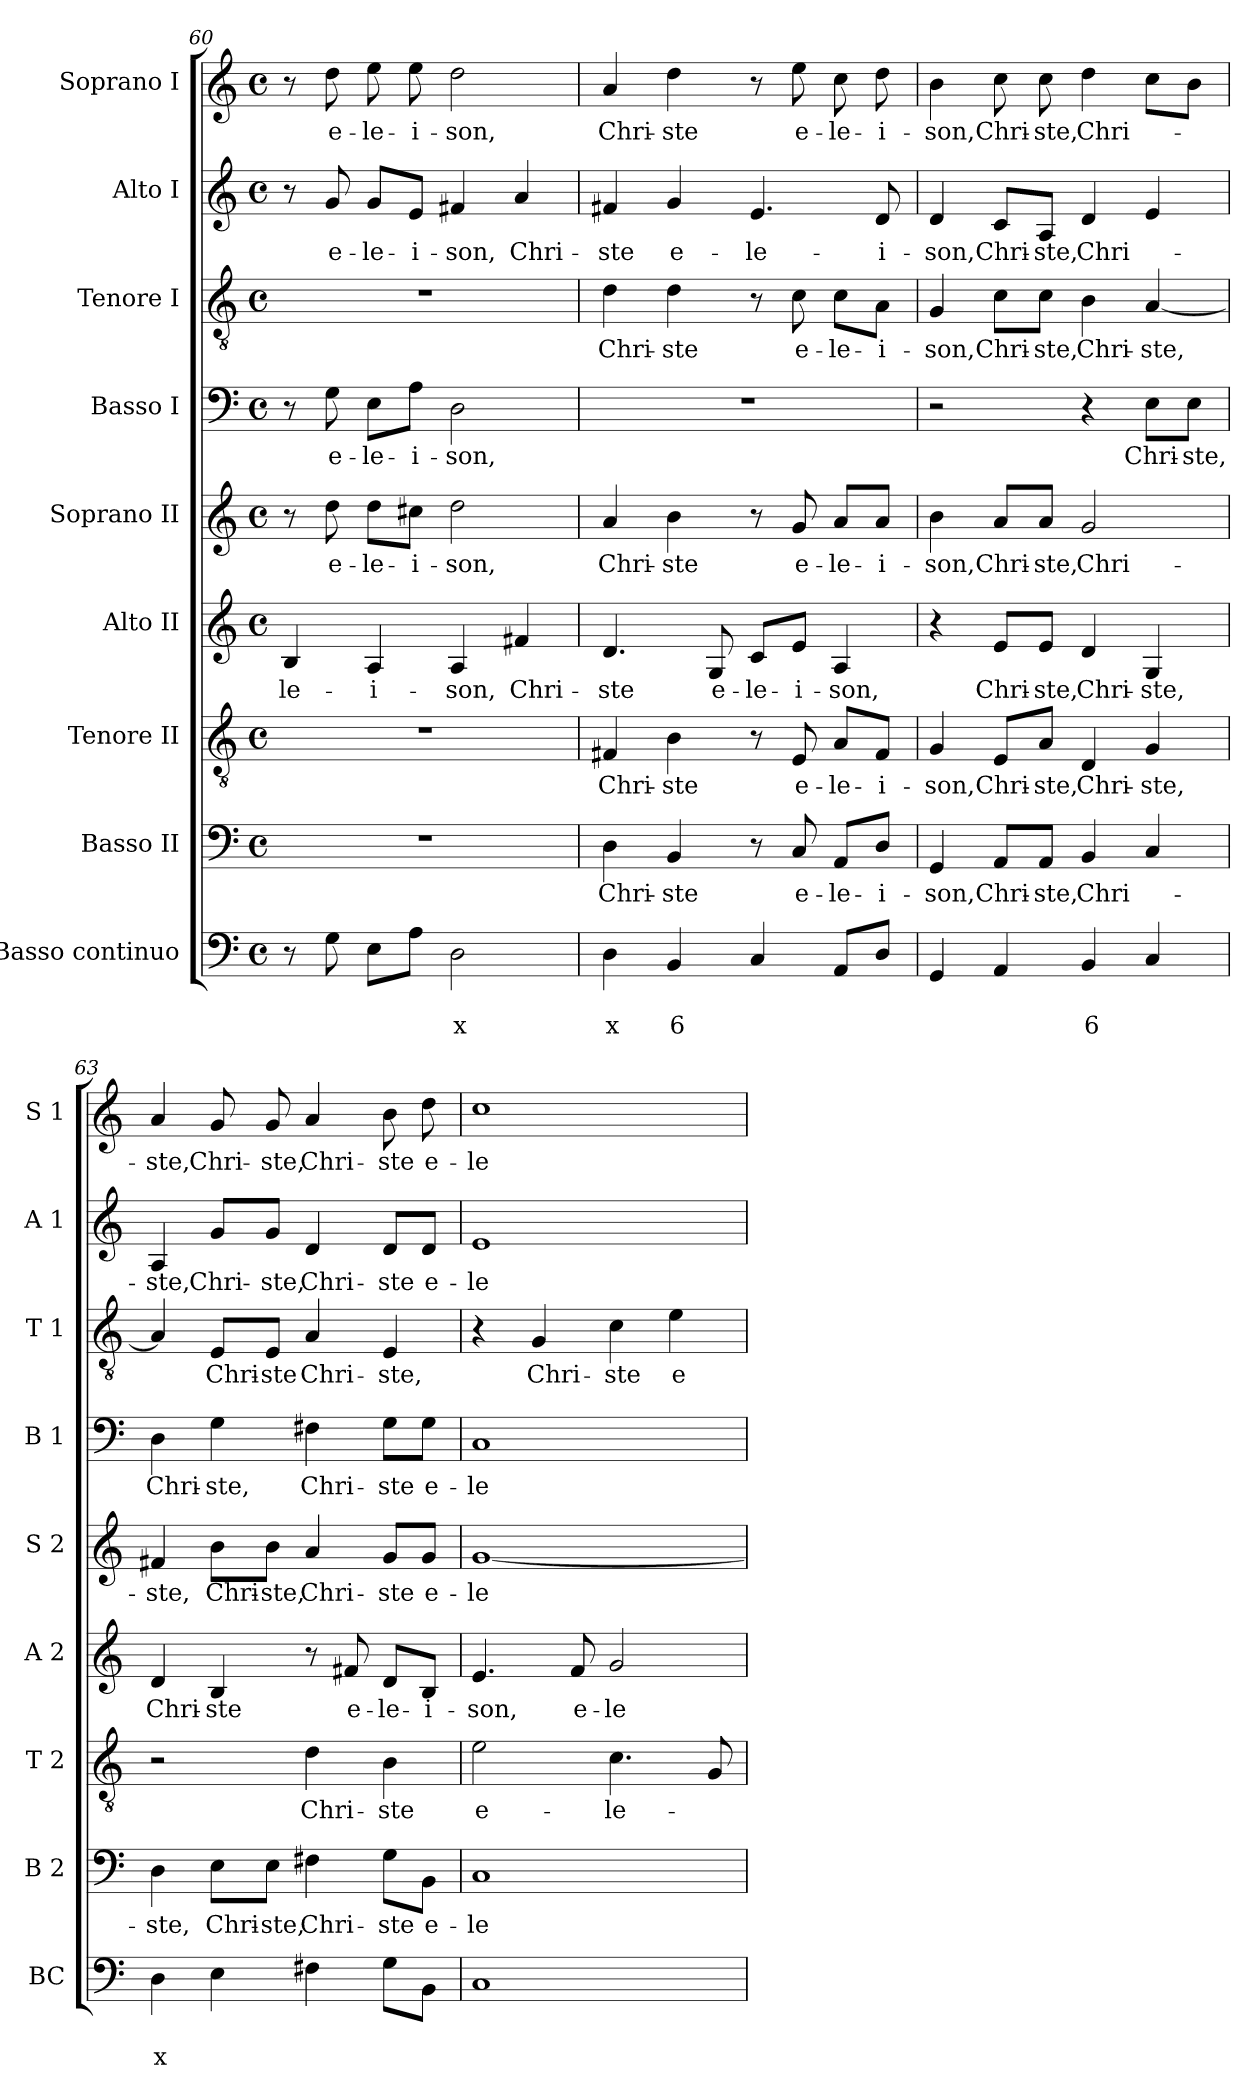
**kern	**text	**text	**kern	**text	**kern	**text	**kern	**text	**kern	**text	**kern	**text	**kern	**text	**kern	**text	**kern	**text
*part9	*part9	*part9	*part8	*part8	*part7	*part7	*part6	*part6	*part5	*part5	*part4	*part4	*part3	*part3	*part2	*part2	*part1	*part1
*staff9	*staff9	*staff9	*staff8	*staff8	*staff7	*staff7	*staff6	*staff6	*staff5	*staff5	*staff4	*staff4	*staff3	*staff3	*staff2	*staff2	*staff1	*staff1
*I"Basso continuo	*	*	*I"Basso II	*	*I"Tenore II	*	*I"Alto II	*	*I"Soprano II	*	*I"Basso I	*	*I"Tenore I	*	*I"Alto I	*	*I"Soprano I	*
*I'BC	*	*	*I'B 2	*	*I'T 2	*	*I'A 2	*	*I'S 2	*	*I'B 1	*	*I'T 1	*	*I'A 1	*	*I'S 1	*
*clefF4	*	*	*clefF4	*	*clefGv2	*	*clefG2	*	*clefG2	*	*clefF4	*	*clefGv2	*	*clefG2	*	*clefG2	*
*k[]	*	*	*k[]	*	*k[]	*	*k[]	*	*k[]	*	*k[]	*	*k[]	*	*k[]	*	*k[]	*
*C:	*	*	*C:	*	*C:	*	*C:	*	*C:	*	*C:	*	*C:	*	*C:	*	*C:	*
*M4/4	*	*	*M4/4	*	*M4/4	*	*M4/4	*	*M4/4	*	*M4/4	*	*M4/4	*	*M4/4	*	*M4/4	*
*met(c)	*	*	*met(c)	*	*met(c)	*	*met(c)	*	*met(c)	*	*met(c)	*	*met(c)	*	*met(c)	*	*met(c)	*
=60	=60	=60	=60	=60	=60	=60	=60	=60	=60	=60	=60	=60	=60	=60	=60	=60	=60	=60
!	!	!	!	!	!	!	!	!LO:LY:b	!	!	!	!	!	!	!	!	!	!
8r	.	.	1r	.	1r	.	4B/	-le-	8r	.	8r	.	1r	.	8r	.	8r	.
!	!	!	!	!	!	!	!	!	!	!LO:LY:b	!	!LO:LY:b	!	!	!	!LO:LY:b	!	!LO:LY:b
8G\	.	.	.	.	.	.	.	.	8dd\	e-	8G\	e-	.	.	8g/	e-	8dd\	e-
!	!	!	!	!	!	!	!	!LO:LY:b	!	!LO:LY:b	!	!LO:LY:b	!	!	!	!LO:LY:b	!	!LO:LY:b
8E\L	.	.	.	.	.	.	4A/	-i-	8dd\L	-le-	8E\L	-le-	.	.	8g/L	-le-	8ee\	-le-
!	!	!	!	!	!	!	!	!	!	!LO:LY:b	!	!LO:LY:b	!	!	!	!LO:LY:b	!	!LO:LY:b
8A\J	.	.	.	.	.	.	.	.	8cc#X\J	-i-	8A\J	-i-	.	.	8e/J	-i-	8ee\	-i-
!	!	!LO:LY:b	!	!	!	!	!	!LO:LY:b	!	!LO:LY:b	!	!LO:LY:b	!	!	!	!LO:LY:b	!	!LO:LY:b
2D\	.	x	.	.	.	.	4A/	-son,	2dd\	-son,	2D\	-son,	.	.	4f#X/	-son,	2dd\	-son,
!	!	!	!	!	!	!	!	!LO:LY:b	!	!	!	!	!	!	!	!LO:LY:b	!	!
.	.	.	.	.	.	.	4f#X/	Chri-	.	.	.	.	.	.	4a/	Chri-	.	.
=61	=61	=61	=61	=61	=61	=61	=61	=61	=61	=61	=61	=61	=61	=61	=61	=61	=61	=61
!	!	!LO:LY:b	!	!LO:LY:b	!	!LO:LY:b	!	!LO:LY:b	!	!LO:LY:b	!	!	!	!LO:LY:b	!	!LO:LY:b	!	!LO:LY:b
4D\	.	x	4D\	Chri-	4F#X/	Chri-	4.d/	-ste	4a/	Chri-	1r	.	4d\	Chri-	4f#X/	-ste	4a/	Chri-
!	!	!LO:LY:b	!	!LO:LY:b	!	!LO:LY:b	!	!	!	!LO:LY:b	!	!	!	!LO:LY:b	!	!LO:LY:b	!	!LO:LY:b
4BB/	.	6	4BB/	-ste	4B\	-ste	.	.	4b\	-ste	.	.	4d\	-ste	4g/	e-	4dd\	-ste
!	!	!	!	!	!	!	!	!LO:LY:b	!	!	!	!	!	!	!	!	!	!
.	.	.	.	.	.	.	8G/	e-	.	.	.	.	.	.	.	.	.	.
!	!	!	!	!	!	!	!	!LO:LY:b	!	!	!	!	!	!	!	!LO:LY:b	!	!
4C/	.	.	8r	.	8r	.	8c/L	-le-	8r	.	.	.	8r	.	4.e/	-le-	8r	.
!	!	!	!	!LO:LY:b	!	!LO:LY:b	!	!LO:LY:b	!	!LO:LY:b	!	!	!	!LO:LY:b	!	!	!	!LO:LY:b
.	.	.	8C/	e-	8E/	e-	8e/J	-i-	8g/	e-	.	.	8c\	e-	.	.	8ee\	e-
!	!	!	!	!LO:LY:b	!	!LO:LY:b	!	!LO:LY:b	!	!LO:LY:b	!	!	!	!LO:LY:b	!	!	!	!LO:LY:b
8AA/L	.	.	8AA/L	-le-	8A/L	-le-	4A/	-son,	8a/L	-le-	.	.	8c\L	-le-	.	.	8cc\	-le-
!	!	!	!	!LO:LY:b	!	!LO:LY:b	!	!	!	!LO:LY:b	!	!	!	!LO:LY:b	!	!LO:LY:b	!	!LO:LY:b
8D/J	.	.	8D/J	-i-	8F#/J	-i-	.	.	8a/J	-i-	.	.	8A\J	-i-	8d/	-i-	8dd\	-i-
!!LO:PB:g=z
=62	=62	=62	=62	=62	=62	=62	=62	=62	=62	=62	=62	=62	=62	=62	=62	=62	=62	=62
!	!	!	!	!LO:LY:b	!	!LO:LY:b	!	!	!	!LO:LY:b	!	!	!	!LO:LY:b	!	!LO:LY:b	!	!LO:LY:b
4GG/	.	.	4GG/	-son,	4G/	-son,	4r	.	4b\	-son,	2r	.	4G/	-son,	4d/	-son,	4b\	-son,
!	!	!	!	!LO:LY:b	!	!LO:LY:b	!	!LO:LY:b	!	!LO:LY:b	!	!	!	!LO:LY:b	!	!LO:LY:b	!	!LO:LY:b
4AA/	.	.	8AA/L	Chri-	8E/L	Chri-	8e/L	Chri-	8a/L	Chri-	.	.	8c\L	Chri-	8c/L	Chri-	8cc\	Chri-
!	!	!	!	!LO:LY:b	!	!LO:LY:b	!	!LO:LY:b	!	!LO:LY:b	!	!	!	!LO:LY:b	!	!LO:LY:b	!	!LO:LY:b
.	.	.	8AA/J	-ste,	8A/J	-ste,	8e/J	-ste,	8a/J	-ste,	.	.	8c\J	-ste,	8A/J	-ste,	8cc\	-ste,
!	!	!LO:LY:b	!	!LO:LY:b	!	!LO:LY:b	!	!LO:LY:b	!	!LO:LY:b	!	!	!	!LO:LY:b	!	!LO:LY:b	!	!LO:LY:b
4BB/	.	6	4BB/	Chri-	4D/	Chri-	4d/	Chri-	2g/	Chri-	4r	.	4B\	Chri-	4d/	Chri-	4dd\	Chri-
!	!	!	!	!	!	!LO:LY:b	!	!LO:LY:b	!	!	!	!LO:LY:b	!	!LO:LY:b	!	!	!	!
4C/	.	.	4C/	.	4G/	-ste,	4G/	-ste,	.	.	8E\L	Chri-	[4A/	-ste,	4e/	.	8cc\L	.
!	!	!	!	!	!	!	!	!	!	!	!	!LO:LY:b	!	!	!	!	!	!
.	.	.	.	.	.	.	.	.	.	.	8E\J	-ste,	.	.	.	.	8b\J	.
=63	=63	=63	=63	=63	=63	=63	=63	=63	=63	=63	=63	=63	=63	=63	=63	=63	=63	=63
!	!	!LO:LY:b	!	!LO:LY:b	!	!	!	!LO:LY:b	!	!LO:LY:b	!	!LO:LY:b	!	!	!	!LO:LY:b	!	!LO:LY:b
4D\	.	x	4D\	-ste,	2r	.	4d/	Chri-	4f#X/	-ste,	4D\	Chri-	4A/]	.	4A/	-ste,	4a/	-ste,
!	!	!	!	!LO:LY:b	!	!	!	!LO:LY:b	!	!LO:LY:b	!	!LO:LY:b	!	!LO:LY:b	!	!LO:LY:b	!	!LO:LY:b
4E\	.	.	8E\L	Chri-	.	.	4B/	-ste	8b\L	Chri-	4G\	-ste,	8E/L	Chri-	8g/L	Chri-	8g/	Chri-
!	!	!	!	!LO:LY:b	!	!	!	!	!	!LO:LY:b	!	!	!	!LO:LY:b	!	!LO:LY:b	!	!LO:LY:b
.	.	.	8E\J	-ste,	.	.	.	.	8b\J	-ste,	.	.	8E/J	-ste	8g/J	-ste,	8g/	-ste,
!	!	!	!	!LO:LY:b	!	!LO:LY:b	!	!	!	!LO:LY:b	!	!LO:LY:b	!	!LO:LY:b	!	!LO:LY:b	!	!LO:LY:b
4F#X\	.	.	4F#X\	Chri-	4d\	Chri-	8r	.	4a/	Chri-	4F#X\	Chri-	4A/	Chri-	4d/	Chri-	4a/	Chri-
!	!	!	!	!	!	!	!	!LO:LY:b	!	!	!	!	!	!	!	!	!	!
.	.	.	.	.	.	.	8f#X/	e-	.	.	.	.	.	.	.	.	.	.
!	!	!	!	!LO:LY:b	!	!LO:LY:b	!	!LO:LY:b	!	!LO:LY:b	!	!LO:LY:b	!	!LO:LY:b	!	!LO:LY:b	!	!LO:LY:b
8G\L	.	.	8G\L	-ste	4B\	-ste	8d/L	-le-	8g/L	-ste	8G\L	-ste	4E/	-ste,	8d/L	-ste	8b\	-ste
!	!	!	!	!LO:LY:b	!	!	!	!LO:LY:b	!	!LO:LY:b	!	!LO:LY:b	!	!	!	!LO:LY:b	!	!LO:LY:b
8BB\J	.	.	8BB\J	e-	.	.	8B/J	-i-	8g/J	e-	8G\J	e-	.	.	8d/J	e-	8dd\	e-
=64	=64	=64	=64	=64	=64	=64	=64	=64	=64	=64	=64	=64	=64	=64	=64	=64	=64	=64
!	!	!	!	!LO:LY:b	!	!LO:LY:b	!	!LO:LY:b	!	!LO:LY:b	!	!LO:LY:b	!	!	!	!LO:LY:b	!	!LO:LY:b
1C	.	.	1C	-le-	2e\	e-	4.e/	-son,	[1g	-le-	1C	-le-	4r	.	1e	-le-	1cc	-le-
!	!	!	!	!	!	!	!	!	!	!	!	!	!	!LO:LY:b	!	!	!	!
.	.	.	.	.	.	.	.	.	.	.	.	.	4G/	Chri-	.	.	.	.
!	!	!	!	!	!	!	!	!LO:LY:b	!	!	!	!	!	!	!	!	!	!
.	.	.	.	.	.	.	8f/	e-	.	.	.	.	.	.	.	.	.	.
!	!	!	!	!	!	!LO:LY:b	!	!LO:LY:b	!	!	!	!	!	!LO:LY:b	!	!	!	!
.	.	.	.	.	4.c\	-le-	2g/	-le-	.	.	.	.	4c\	-ste	.	.	.	.
!	!	!	!	!	!	!	!	!	!	!	!	!	!	!LO:LY:b	!	!	!	!
.	.	.	.	.	.	.	.	.	.	.	.	.	4e\	e-	.	.	.	.
.	.	.	.	.	8G/	.	.	.	.	.	.	.	.	.	.	.	.	.
=	=	=	=	=	=	=	=	=	=	=	=	=	=	=	=	=	=	=
*-	*-	*-	*-	*-	*-	*-	*-	*-	*-	*-	*-	*-	*-	*-	*-	*-	*-	*-
